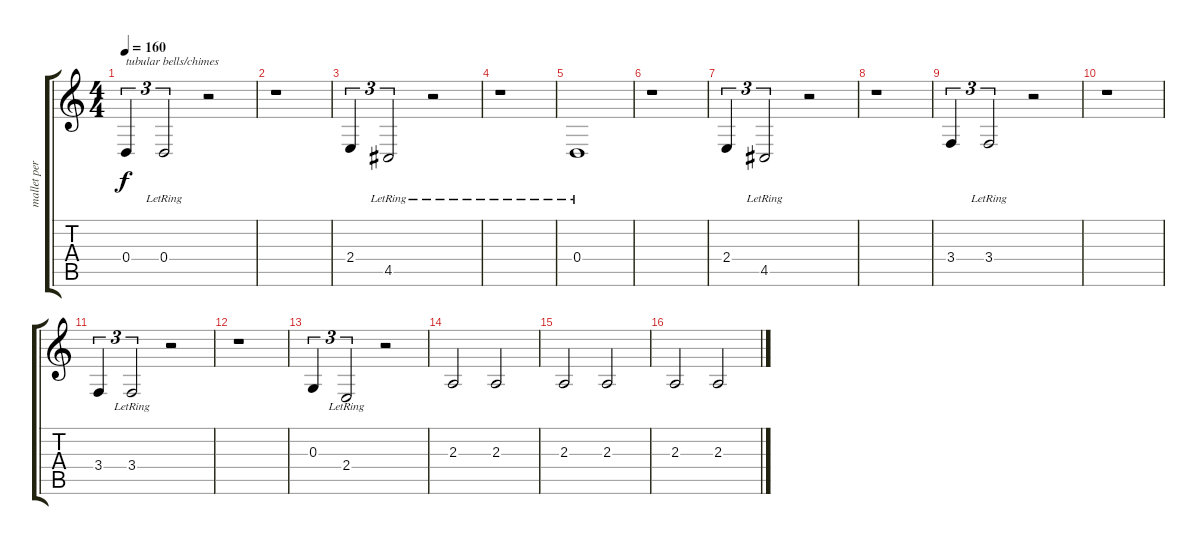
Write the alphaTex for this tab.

\track ("mallet percussions" "mallet per") {instrument marimba}
\staff {score tabs}
\tuning (E4 B3 G3 D3 A2 E2) {hide}
\ts (4 4)
\tempo 160
\clef g2
\ks c
0.4.4{tu (3 2) txt "tubular bells/chimes" dy f instrument tubularbells} 0.4{lr}.2{tu (3 2)} r.2 |
r.1 |
2.4.4{tu (3 2)} 4.5{lr}.2{tu (3 2)} r.2 |
r.1 |
0.4{lr}.1 |
r.1 |
2.4.4{tu (3 2)} 4.5{lr}.2{tu (3 2)} r.2 |
r.1 |
3.4.4{tu (3 2)} 3.4{lr}.2{tu (3 2)} r.2 |
r.1 |
3.4.4{tu (3 2)} 3.4{lr}.2{tu (3 2)} r.2 |
r.1 |
0.3.4{tu (3 2)} 2.4{lr}.2{tu (3 2)} r.2 |
2.3.2 2.3.2 |
2.3.2 2.3.2 |
2.3.2 2.3.2
